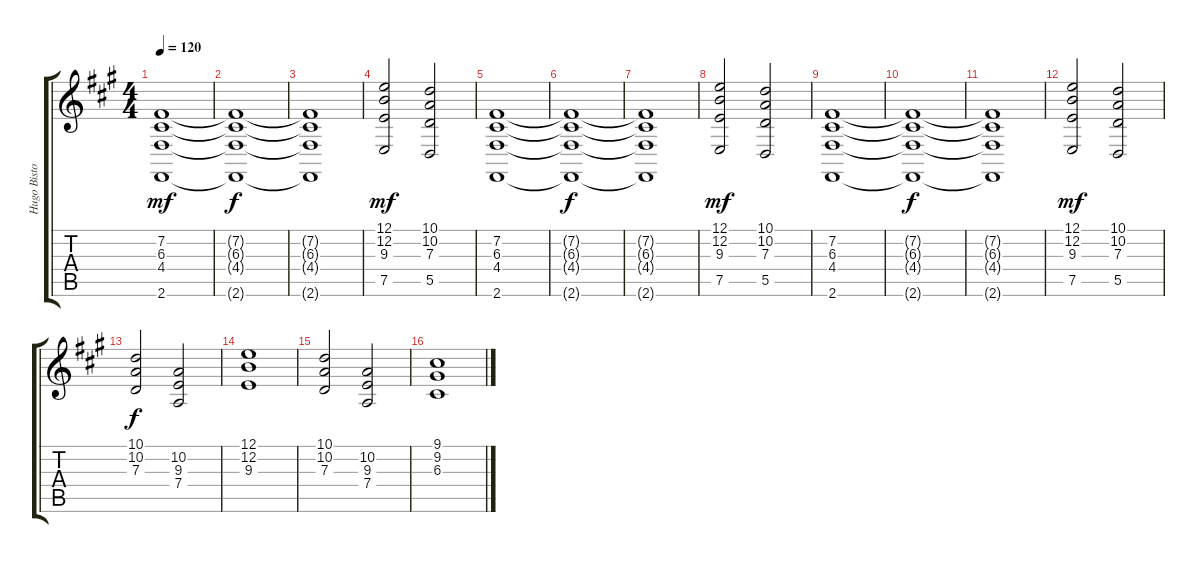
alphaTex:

\track ("Hugo Bistolfi" "Hugo Bisto") {instrument synthstrings2}
\staff {score tabs}
\tuning (E4 B3 G3 D3 A2 E2) {hide}
\ts (4 4)
\tempo 120
\clef g2
\ks a
(7.2 6.3 4.4 2.6).1{dy mf} |
(7.2{t} 6.3{t} 4.4{t} 2.6{t}).1{dy f} |
(7.2{t} 6.3{t} 4.4{t} 2.6{t}).1 |
(12.1 12.2 9.3 7.5).2{dy mf} (10.1 10.2 7.3 5.5).2 |
(7.2 6.3 4.4 2.6).1 |
(7.2{t} 6.3{t} 4.4{t} 2.6{t}).1{dy f} |
(7.2{t} 6.3{t} 4.4{t} 2.6{t}).1 |
(12.1 12.2 9.3 7.5).2{dy mf} (10.1 10.2 7.3 5.5).2 |
(7.2 6.3 4.4 2.6).1 |
(7.2{t} 6.3{t} 4.4{t} 2.6{t}).1{dy f} |
(7.2{t} 6.3{t} 4.4{t} 2.6{t}).1 |
(12.1 12.2 9.3 7.5).2{dy mf} (10.1 10.2 7.3 5.5).2 |
(10.1 10.2 7.3).2{dy f} (10.2 9.3 7.4).2 |
(12.1 12.2 9.3).1 |
(10.1 10.2 7.3).2 (10.2 9.3 7.4).2 |
(9.1 9.2 6.3).1
